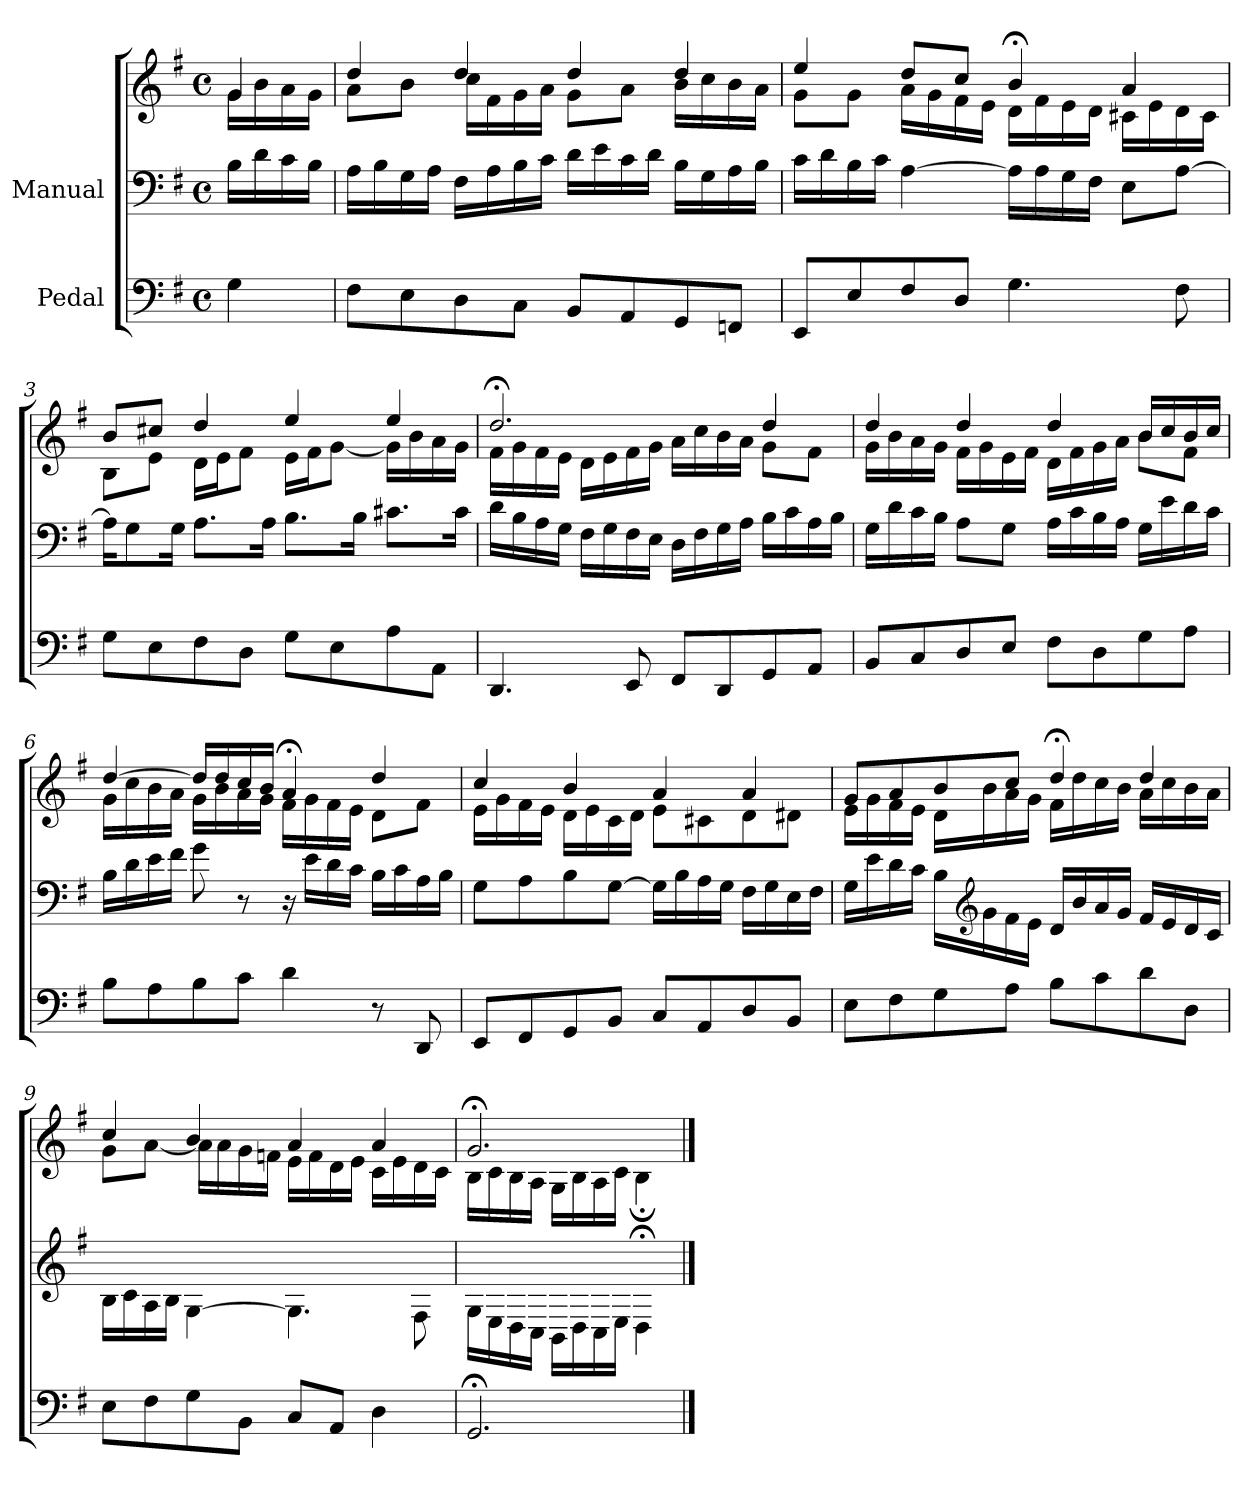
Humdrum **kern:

**kern	**kern	**kern
*part2	*part1	*part1
*staff3	*staff2	*staff1
*I"Pedal	*I"Manual	*
*clefF4	*clefF4	*clefG2
*k[f#]	*k[f#]	*k[f#]
*G:	*G:	*G:
*M4/4	*M4/4	*M4/4
*met(c)	*met(c)	*met(c)
=1	=1	=1
*	*	*^
4G\	16B\LL	4g/	16g\LL
.	16d\	.	16b\
.	16c\	.	16a\
.	16B\JJ	.	16g\JJ
=1X1	=1X1	=1X1	=1X1
8F#\L	16A\LL	4dd/	8a\L
.	16B\	.	.
8E\	16G\	.	8b\J
.	16A\JJ	.	.
8D\	16F#\LL	4dd/	16cc\LL
.	16A\	.	16f#\
8C\J	16B\	.	16g\
.	16c\JJ	.	16a\JJ
8BB/L	16d\LL	4dd/	8g\L
.	16e\	.	.
8AA/	16c\	.	8a\J
.	16d\JJ	.	.
8GG/	16B\LL	4dd/	16b\LL
.	16G\	.	16cc\
8FFn/J	16A\	.	16b\
.	16B\JJ	.	16a\JJ
=2	=2	=2	=2
8EE/L	16c\LL	4ee/	8g\L
.	16d\	.	.
8E/	16B\	.	8g\J
.	16c\JJ	.	.
8F#/	[4A\	8dd/L	16a\LL
.	.	.	16g\
8D/J	.	8cc/J	16f#\
.	.	.	16e\JJ
4.G\	16A\LL]	4b;</	16d\LL
.	16A\	.	16f#\
.	16G\	.	16e\
.	16F#\JJ	.	16d\JJ
.	8E\L	4a/	16c#X\LL
.	.	.	16e\
8F#\	[8A\J	.	16d\
.	.	.	16c#\JJ
=3	=3	=3	=3
8G\L	16A\KL]	8b/L	8B\L
.	8G\	.	.
8E\	.	8cc#X/J	8e\J
.	16G\Jk	.	.
8F#\	8.A\L	4dd/	16d\LL
.	.	.	16e\J
8D\J	.	.	8f#\J
.	16A\Jk	.	.
8G\L	8.B\L	4ee/	16e\LL
.	.	.	16f#\J
8E\	.	.	[8g\J
.	16B\Jk	.	.
8A\	8.c#X\L	4ee/	16g\LL]
.	.	.	16b\
8AA\J	.	.	16a\
.	16c#\Jk	.	16g\JJ
!!LO:LB:g=z	!!
=4	=4	=4	=4
4.DD/	16d\LL	2.dd;</	16f#\LL
.	16B\	.	16g\
.	16A\	.	16f#\
.	16G\JJ	.	16e\JJ
.	16F#\LL	.	16d\LL
.	16G\	.	16e\
8EE/	16F#\	.	16f#\
.	16E\JJ	.	16g\JJ
8FF#/L	16D\LL	.	16a\LL
.	16F#\	.	16cc\
8DD/	16G\	.	16b\
.	16A\JJ	.	16a\JJ
8GG/	16B\LL	4dd/	8g\L
.	16c\	.	.
8AA/J	16A\	.	8f#\J
.	16B\JJ	.	.
=5	=5	=5	=5
8BB/L	16G\LL	4dd/	16g\LL
.	16d\	.	16b\
8C/	16c\	.	16a\
.	16B\JJ	.	16g\JJ
8D/	8A\L	4dd/	16f#\LL
.	.	.	16g\
8E/J	8G\J	.	16e\
.	.	.	16f#\JJ
8F#\L	16A\LL	4dd/	16d\LL
.	16c\	.	16f#\
8D\	16B\	.	16g\
.	16A\JJ	.	16a\JJ
8G\	16G\LL	16b/LL	8b\L
.	16e\	16cc/	.
8A\J	16d\	16b/	8f#\J
.	16c\JJ	16cc/JJ	.
=6	=6	=6	=6
8B\L	16B\LL	[4dd/	16g\LL
.	16d\	.	16cc\
8A\	16e\	.	16b\
.	16f#\JJ	.	16a\JJ
8B\	8g\	16dd/LL]	16g\LL
.	.	16dd/	16b\
8c\J	8r	16cc/	16a\
.	.	16b/JJ	16g\JJ
4d\	16r	4a;</	16f#\LL
.	16e\LL	.	16g\
.	16d\	.	16f#\
.	16c\JJ	.	16e\JJ
8r	16B\LL	4dd/	8d\L
.	16c\	.	.
8DD/	16A\	.	8f#\J
.	16B\JJ	.	.
!!LO:LB:g=z	!!
=7	=7	=7	=7
8EE/L	8G\L	4cc/	16e\LL
.	.	.	16g\
8FF#/	8A\	.	16f#\
.	.	.	16e\JJ
8GG/	8B\	4b/	16d\LL
.	.	.	16e\
8BB/J	[8G\J	.	16c\
.	.	.	16d\JJ
8C/L	16G\LL]	4a/	8e\L
.	16B\	.	.
8AA/	16A\	.	8c#X\
.	16G\JJ	.	.
8D/	16F#\LL	4a/	8d\
.	16G\	.	.
8BB/J	16E\	.	8d#X\J
.	16F#\JJ	.	.
=8	=8	=8	=8
8E\L	16G\LL	8g/L	16e\LL
.	16e\	.	16g\
8F#\	16d\	8a/	16f#\
.	16c\JJ	.	16e\JJ
8G\	16B\LL	8b/	16d\LL
*	*clefG2	*	*
.	16g\	.	16b\
8A\J	16f#\	8cc/J	16a\
.	16e\JJ	.	16g\JJ
8B\L	16d/LL	4dd;</	16f#\LL
.	16b/	.	16dd\
8c\	16a/	.	16cc\
.	16g/JJ	.	16b\JJ
8d\	16f#/LL	4dd/	16a\LL
.	16e/	.	16cc\
8D\J	16d/	.	16b\
.	16c/JJ	.	16a\JJ
=9	=9	=9	=9
8E\L	16B\LL	4cc/	8g\L
.	16c\	.	.
8F#\	16A\	.	[8a\J
.	16B\JJ	.	.
8G\	[4G\	4b/	16a\LL]
.	.	.	16a\
8BB\J	.	.	16g\
.	.	.	16fn\JJ
8C/L	4.G\]	4a/	16e\LL
.	.	.	16f\
8AA/J	.	.	16d\
.	.	.	16e\JJ
4D\	.	4a/	16c\LL
.	.	.	16e\
.	8F#\	.	16d\
.	.	.	16c\JJ
=10	=10	=10	=10
2.GG;</	16G\LL	2.g;</	16B\LL
.	16E\	.	16c\
.	16D\	.	16B\
.	16C\JJ	.	16A\JJ
.	16BB\LL	.	16G\LL
.	16D\	.	16B\
.	16C\	.	16A\
.	16E\JJ	.	16c\JJ
.	4D;\	.	4B;\
*	*	*v	*v
==	==	==
*-	*-	*-
